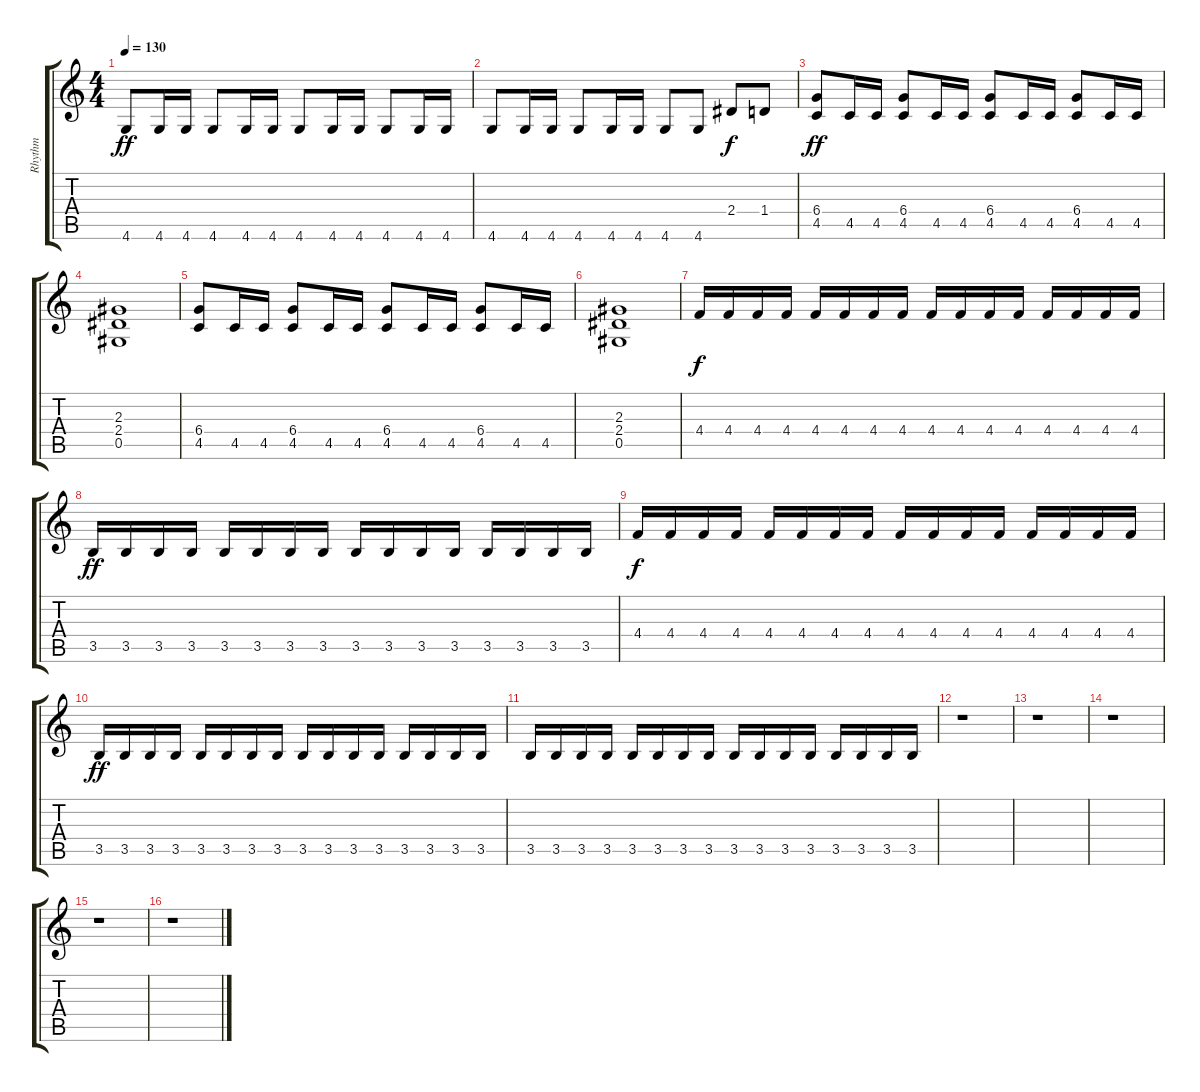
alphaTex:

\track ("Rhythm" "Rhythm") {instrument overdrivenguitar}
\staff {score tabs}
\tuning (Eb4 Bb3 Gb3 Db3 Ab2 Eb2) {hide}
\ts (4 4)
\tempo 130
\clef g2
\ks c
4.6.8{dy ff} 4.6.16 4.6.16 4.6.8 4.6.16 4.6.16 4.6.8 4.6.16 4.6.16 4.6.8 4.6.16 4.6.16 |
4.6.8 4.6.16 4.6.16 4.6.8 4.6.16 4.6.16 4.6.8 4.6.8 2.4.8{dy f} 1.4.8 |
(6.4 4.5).8{dy ff} 4.5.16 4.5.16 (6.4 4.5).8 4.5.16 4.5.16 (6.4 4.5).8 4.5.16 4.5.16 (6.4 4.5).8 4.5.16 4.5.16 |
(2.3 2.4 0.5).1 |
(6.4 4.5).8 4.5.16 4.5.16 (6.4 4.5).8 4.5.16 4.5.16 (6.4 4.5).8 4.5.16 4.5.16 (6.4 4.5).8 4.5.16 4.5.16 |
(2.3 2.4 0.5).1 |
4.4.16{dy f} 4.4.16 4.4.16 4.4.16 4.4.16 4.4.16 4.4.16 4.4.16 4.4.16 4.4.16 4.4.16 4.4.16 4.4.16 4.4.16 4.4.16 4.4.16 |
3.5.16{dy ff} 3.5.16 3.5.16 3.5.16 3.5.16 3.5.16 3.5.16 3.5.16 3.5.16 3.5.16 3.5.16 3.5.16 3.5.16 3.5.16 3.5.16 3.5.16 |
4.4.16{dy f} 4.4.16 4.4.16 4.4.16 4.4.16 4.4.16 4.4.16 4.4.16 4.4.16 4.4.16 4.4.16 4.4.16 4.4.16 4.4.16 4.4.16 4.4.16 |
3.5.16{dy ff} 3.5.16 3.5.16 3.5.16 3.5.16 3.5.16 3.5.16 3.5.16 3.5.16 3.5.16 3.5.16 3.5.16 3.5.16 3.5.16 3.5.16 3.5.16 |
3.5.16 3.5.16 3.5.16 3.5.16 3.5.16 3.5.16 3.5.16 3.5.16 3.5.16 3.5.16 3.5.16 3.5.16 3.5.16 3.5.16 3.5.16 3.5.16 |
r.1 |
r.1 |
r.1 |
r.1 |
r.1
